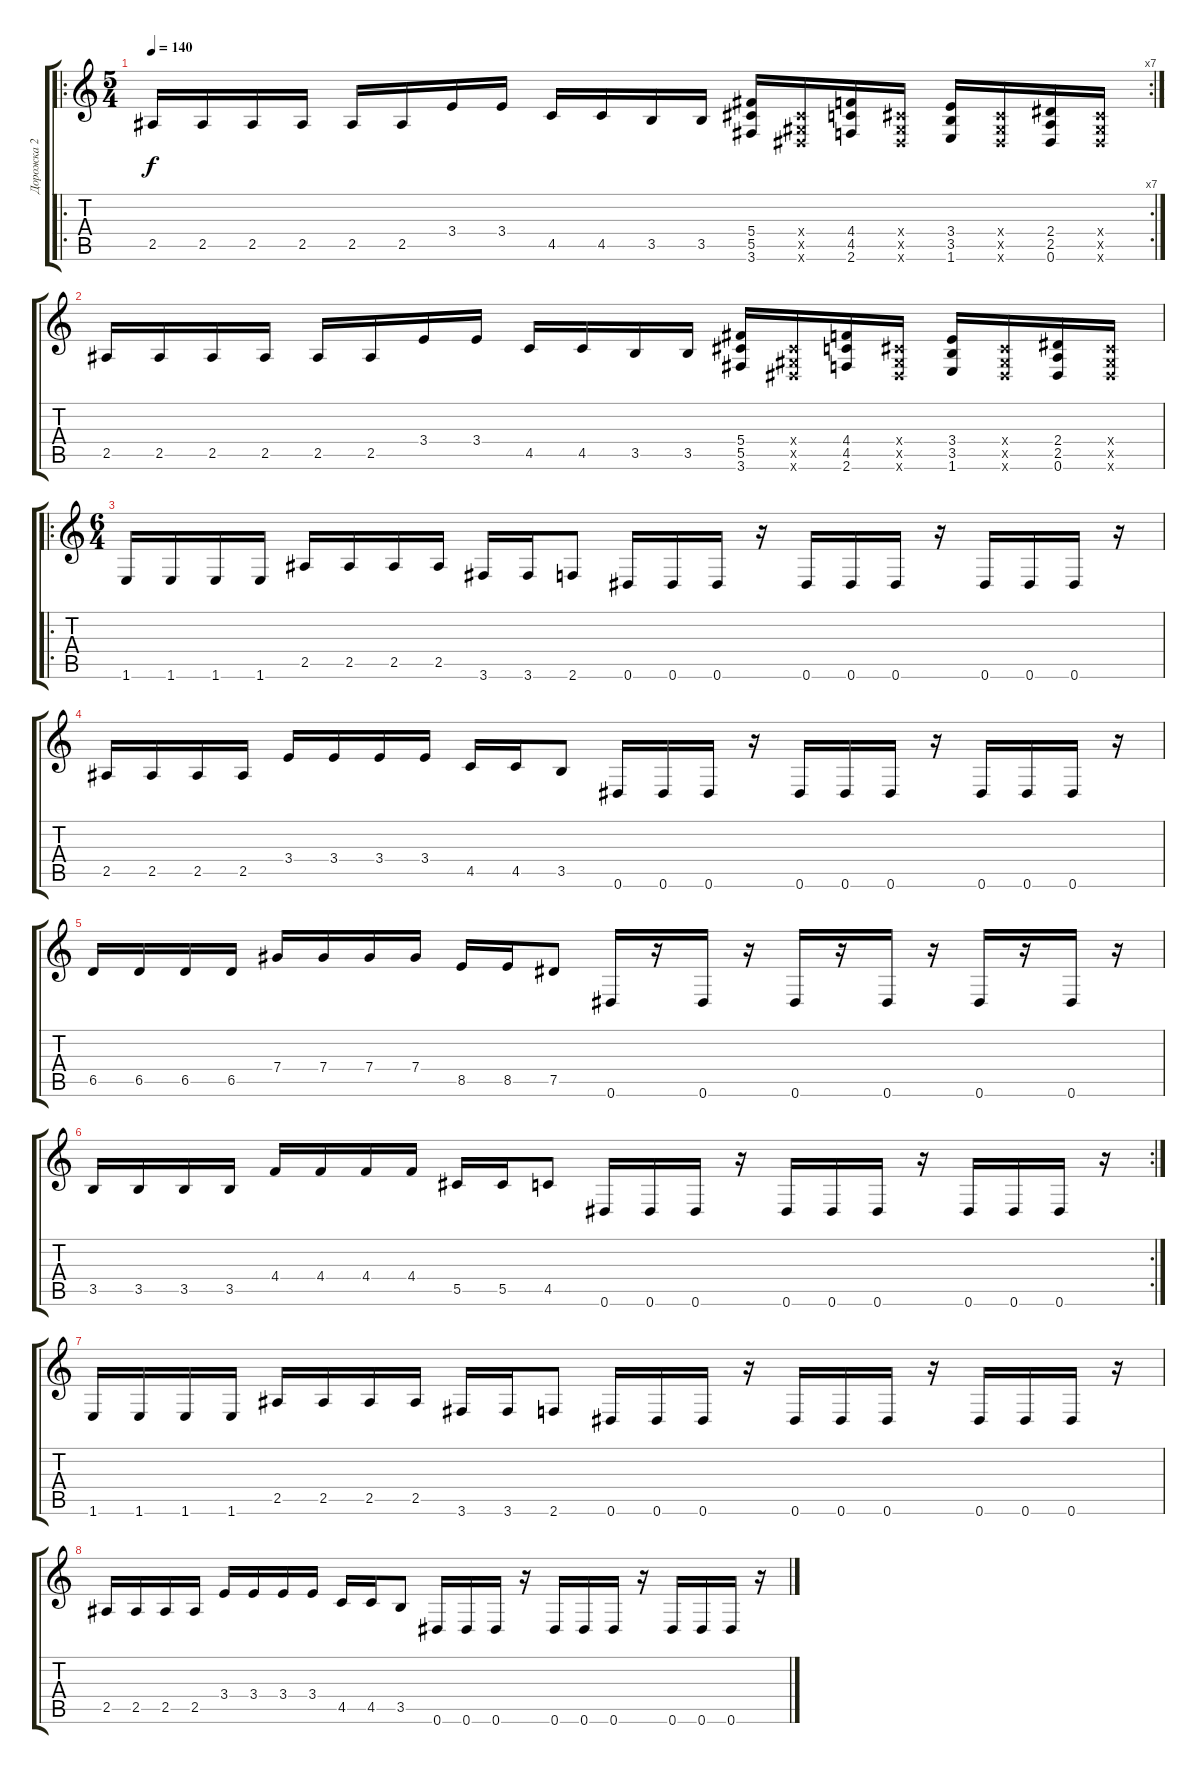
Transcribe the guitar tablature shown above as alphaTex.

\track ("Дорожка 2" "Дорожка 2") {instrument distortionguitar}
\staff {score tabs}
\tuning (Eb4 Bb3 Gb3 Db3 Ab2 Eb2) {hide}
\ro
\rc 7
\ts (5 4)
\tempo 140
\clef g2
\ks c
2.5.16{dy f} 2.5.16 2.5.16 2.5.16 2.5.16 2.5.16 3.4.16 3.4.16 4.5.16 4.5.16 3.5.16 3.5.16 (5.4 5.5 3.6).16 (0.4{x} 0.5{x} 0.6{x}).16 (4.4 4.5 2.6).16 (0.4{x} 0.5{x} 0.6{x}).16 (3.4 3.5 1.6).16 (0.4{x} 0.5{x} 0.6{x}).16 (2.4 2.5 0.6).16 (0.4{x} 0.5{x} 0.6{x}).16 |
2.5.16 2.5.16 2.5.16 2.5.16 2.5.16 2.5.16 3.4.16 3.4.16 4.5.16 4.5.16 3.5.16 3.5.16 (5.4 5.5 3.6).16 (0.4{x} 0.5{x} 0.6{x}).16 (4.4 4.5 2.6).16 (0.4{x} 0.5{x} 0.6{x}).16 (3.4 3.5 1.6).16 (0.4{x} 0.5{x} 0.6{x}).16 (2.4 2.5 0.6).16 (0.4{x} 0.5{x} 0.6{x}).16 |
\ro
\ts (6 4)
1.6.16 1.6.16 1.6.16 1.6.16 2.5.16 2.5.16 2.5.16 2.5.16 3.6.16 3.6.16 2.6.8 0.6.16 0.6.16 0.6.16 r.16 0.6.16 0.6.16 0.6.16 r.16 0.6.16 0.6.16 0.6.16 r.16 |
2.5.16 2.5.16 2.5.16 2.5.16 3.4.16 3.4.16 3.4.16 3.4.16 4.5.16 4.5.16 3.5.8 0.6.16 0.6.16 0.6.16 r.16 0.6.16 0.6.16 0.6.16 r.16 0.6.16 0.6.16 0.6.16 r.16 |
6.5.16 6.5.16 6.5.16 6.5.16 7.4.16 7.4.16 7.4.16 7.4.16 8.5.16 8.5.16 7.5.8 0.6.16 r.16 0.6.16 r.16 0.6.16 r.16 0.6.16 r.16 0.6.16 r.16 0.6.16 r.16 |
\rc 2
3.5.16 3.5.16 3.5.16 3.5.16 4.4.16 4.4.16 4.4.16 4.4.16 5.5.16 5.5.16 4.5.8 0.6.16 0.6.16 0.6.16 r.16 0.6.16 0.6.16 0.6.16 r.16 0.6.16 0.6.16 0.6.16 r.16 |
1.6.16 1.6.16 1.6.16 1.6.16 2.5.16 2.5.16 2.5.16 2.5.16 3.6.16 3.6.16 2.6.8 0.6.16 0.6.16 0.6.16 r.16 0.6.16 0.6.16 0.6.16 r.16 0.6.16 0.6.16 0.6.16 r.16 |
2.5.16 2.5.16 2.5.16 2.5.16 3.4.16 3.4.16 3.4.16 3.4.16 4.5.16 4.5.16 3.5.8 0.6.16 0.6.16 0.6.16 r.16 0.6.16 0.6.16 0.6.16 r.16 0.6.16 0.6.16 0.6.16 r.16
